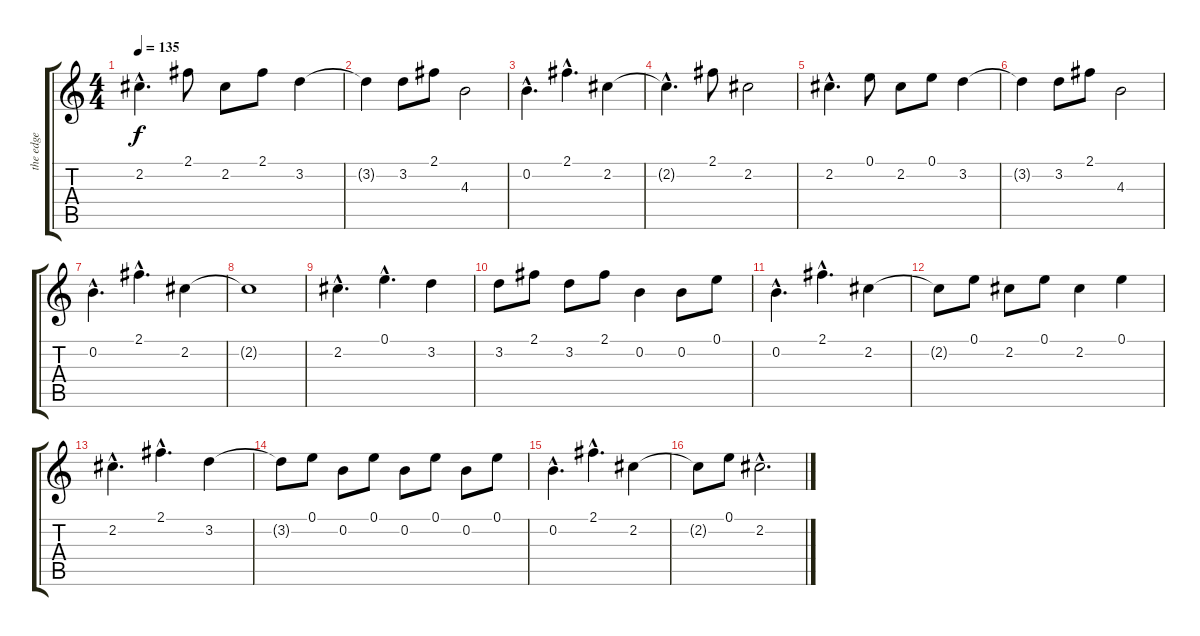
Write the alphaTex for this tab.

\track ("the edge" "the edge") {instrument electricguitarclean}
\staff {score tabs}
\tuning (E4 B3 G3 D3 A2 E2) {hide}
\ts (4 4)
\tempo 135
\clef g2
\ks c
2.2{hac}.4{d dy f} 2.1.8 2.2.8 2.1.8 3.2.4 |
3.2{t}.4 3.2.8 2.1.8 4.3.2 |
0.2{hac}.4{d} 2.1{hac}.4{d} 2.2.4 |
2.2{hac t}.4{d} 2.1.8 2.2.2 |
2.2{hac}.4{d} 0.1.8 2.2.8 0.1.8 3.2.4 |
3.2{t}.4 3.2.8 2.1.8 4.3.2 |
0.2{hac}.4{d} 2.1{hac}.4{d} 2.2.4 |
2.2{t}.1 |
2.2{hac}.4{d} 0.1{hac}.4{d} 3.2.4 |
3.2.8 2.1.8 3.2.8 2.1.8 0.2.4 0.2.8 0.1.8 |
0.2{hac}.4{d} 2.1{hac}.4{d} 2.2.4 |
2.2{t}.8 0.1.8 2.2.8 0.1.8 2.2.4 0.1.4 |
2.2{hac}.4{d} 2.1{hac}.4{d} 3.2.4 |
3.2{t}.8 0.1.8 0.2.8 0.1.8 0.2.8 0.1.8 0.2.8 0.1.8 |
0.2{hac}.4{d} 2.1{hac}.4{d} 2.2.4 |
2.2{t}.8 0.1.8 2.2{hac}.2{d}
